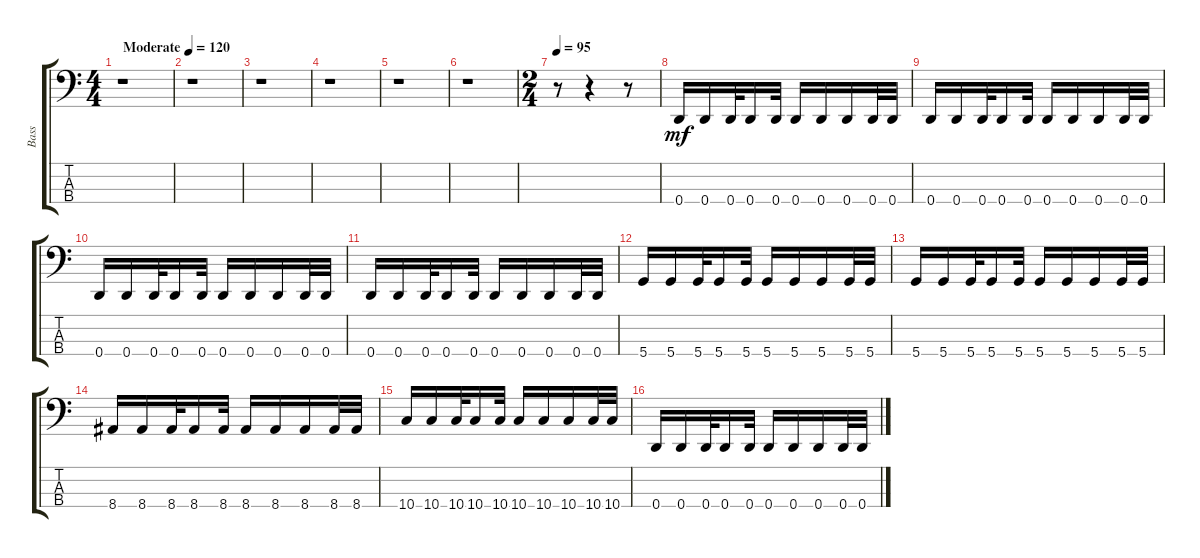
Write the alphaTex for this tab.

\track ("Bass" "Bass") {instrument electricbasspick}
\staff {score tabs}
\tuning (G2 D2 A1 D1) {hide}
\ts (4 4)
\tempo (120 "Moderate")
\clef f4
\ks c
r.1{dy mf instrument electricbasspick} |
r.1 |
r.1 |
r.1 |
r.1 |
r.1 |
\ts (2 4)
\tempo 95
r.8 r.4 r.8 |
0.4.16 0.4.16 0.4.32 0.4.16 0.4.32 0.4.16 0.4.16 0.4.16 0.4.32 0.4.32 |
0.4.16 0.4.16 0.4.32 0.4.16 0.4.32 0.4.16 0.4.16 0.4.16 0.4.32 0.4.32 |
0.4.16 0.4.16 0.4.32 0.4.16 0.4.32 0.4.16 0.4.16 0.4.16 0.4.32 0.4.32 |
0.4.16 0.4.16 0.4.32 0.4.16 0.4.32 0.4.16 0.4.16 0.4.16 0.4.32 0.4.32 |
5.4.16 5.4.16 5.4.32 5.4.16 5.4.32 5.4.16 5.4.16 5.4.16 5.4.32 5.4.32 |
5.4.16 5.4.16 5.4.32 5.4.16 5.4.32 5.4.16 5.4.16 5.4.16 5.4.32 5.4.32 |
8.4.16 8.4.16 8.4.32 8.4.16 8.4.32 8.4.16 8.4.16 8.4.16 8.4.32 8.4.32 |
10.4.16 10.4.16 10.4.32 10.4.16 10.4.32 10.4.16 10.4.16 10.4.16 10.4.32 10.4.32 |
0.4.16 0.4.16 0.4.32 0.4.16 0.4.32 0.4.16 0.4.16 0.4.16 0.4.32 0.4.32
